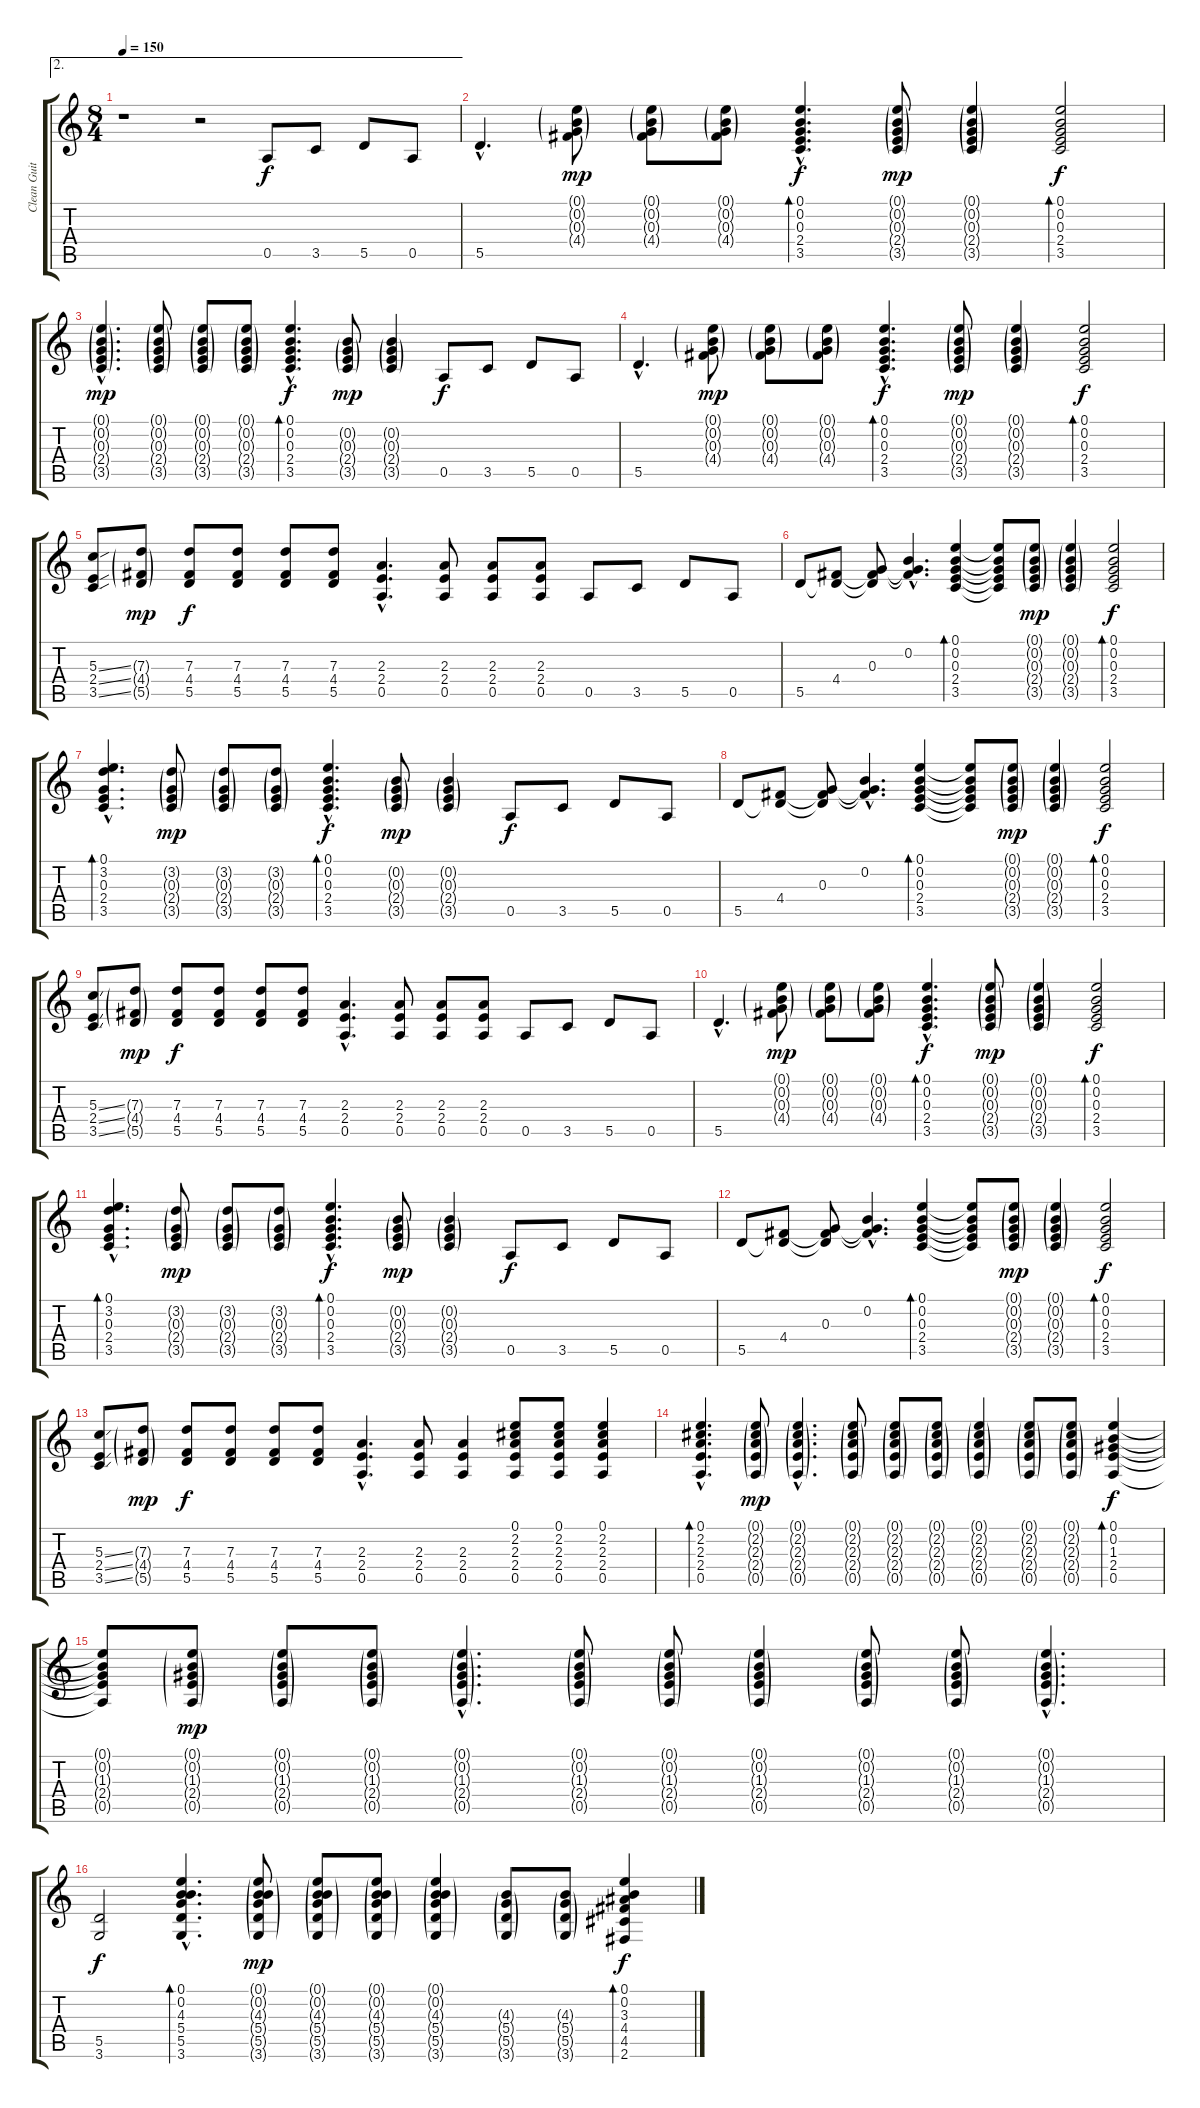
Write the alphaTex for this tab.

\track ("Clean Guitar" "Clean Guit") {instrument acousticguitarsteel}
\staff {score tabs}
\tuning (E4 B3 G3 D3 A2 E2) {hide}
\ae 2
\ts (8 4)
\tempo 150
\clef g2
\ks c
r.1{dy f} r.2 0.5.8 3.5.8 5.5.8 0.5.8 |
5.5{hac}.4{d} (0.1{g} 0.2{g} 0.3{g} 4.4{g}).8{dy mp} (0.1{g} 0.2{g} 0.3{g} 4.4{g}).8 (0.1{g} 0.2{g} 0.3{g} 4.4{g}).8 (0.1{hac} 0.2{hac} 0.3{hac} 2.4{hac} 3.5{hac}).4{d bd 120 dy f} (0.1{g} 0.2{g} 0.3{g} 2.4{g} 3.5{g}).8{dy mp} (0.1{g} 0.2{g} 0.3{g} 2.4{g} 3.5{g}).4 (0.1 0.2 0.3 2.4 3.5).2{bd 120 dy f} |
(0.1{g hac} 0.2{g hac} 0.3{g hac} 2.4{g hac} 3.5{g hac}).4{d dy mp} (0.1{g} 0.2{g} 0.3{g} 2.4{g} 3.5{g}).8 (0.1{g} 0.2{g} 0.3{g} 2.4{g} 3.5{g}).8 (0.1{g} 0.2{g} 0.3{g} 2.4{g} 3.5{g}).8 (0.1{hac} 0.2{hac} 0.3{hac} 2.4{hac} 3.5{hac}).4{d bd 120 dy f} (0.2{g} 0.3{g} 2.4{g} 3.5{g}).8{dy mp} (0.2{g} 0.3{g} 2.4{g} 3.5{g}).4 0.5.8{dy f} 3.5.8 5.5.8 0.5.8 |
5.5{hac}.4{d} (0.1{g} 0.2{g} 0.3{g} 4.4{g}).8{dy mp} (0.1{g} 0.2{g} 0.3{g} 4.4{g}).8 (0.1{g} 0.2{g} 0.3{g} 4.4{g}).8 (0.1{hac} 0.2{hac} 0.3{hac} 2.4{hac} 3.5{hac}).4{d bd 120 dy f} (0.1{g} 0.2{g} 0.3{g} 2.4{g} 3.5{g}).8{dy mp} (0.1{g} 0.2{g} 0.3{g} 2.4{g} 3.5{g}).4 (0.1 0.2 0.3 2.4 3.5).2{bd 120 dy f} |
(5.3{ss} 2.4{ss} 3.5{ss}).8 (7.3{g} 4.4{g} 5.5{g}).8{dy mp} (7.3 4.4 5.5).8{dy f} (7.3 4.4 5.5).8 (7.3 4.4 5.5).8 (7.3 4.4 5.5).8 (2.3{hac} 2.4{hac} 0.5{hac}).4{d} (2.3 2.4 0.5).8 (2.3 2.4 0.5).8 (2.3 2.4 0.5).8 0.5.8 3.5.8 5.5.8 0.5.8 |
5.5.8 (4.4 5.5{t}).8 (0.3 4.4{t} 5.5{t}).8 (0.2{hac} 0.3{hac t} 4.4{hac t}).4{d} (0.1 0.2 0.3 2.4 3.5).4{bd 120} (0.1{t} 0.2{t} 0.3{t} 2.4{t} 3.5{t}).8 (0.1{g} 0.2{g} 0.3{g} 2.4{g} 3.5{g}).8{dy mp} (0.1{g} 0.2{g} 0.3{g} 2.4{g} 3.5{g}).4 (0.1 0.2 0.3 2.4 3.5).2{bd 120 dy f} |
(0.1{hac} 3.2{hac} 0.3{hac} 2.4{hac} 3.5{hac}).4{d bd 120} (3.2{g} 0.3{g} 2.4{g} 3.5{g}).8{dy mp} (3.2{g} 0.3{g} 2.4{g} 3.5{g}).8 (3.2{g} 0.3{g} 2.4{g} 3.5{g}).8 (0.1{hac} 0.2{hac} 0.3{hac} 2.4{hac} 3.5{hac}).4{d bd 120 dy f} (0.2{g} 0.3{g} 2.4{g} 3.5{g}).8{dy mp} (0.2{g} 0.3{g} 2.4{g} 3.5{g}).4 0.5.8{dy f} 3.5.8 5.5.8 0.5.8 |
5.5.8 (4.4 5.5{t}).8 (0.3 4.4{t} 5.5{t}).8 (0.2{hac} 0.3{hac t} 4.4{hac t}).4{d} (0.1 0.2 0.3 2.4 3.5).4{bd 120} (0.1{t} 0.2{t} 0.3{t} 2.4{t} 3.5{t}).8 (0.1{g} 0.2{g} 0.3{g} 2.4{g} 3.5{g}).8{dy mp} (0.1{g} 0.2{g} 0.3{g} 2.4{g} 3.5{g}).4 (0.1 0.2 0.3 2.4 3.5).2{bd 120 dy f} |
(5.3{ss} 2.4{ss} 3.5{ss}).8 (7.3{g} 4.4{g} 5.5{g}).8{dy mp} (7.3 4.4 5.5).8{dy f} (7.3 4.4 5.5).8 (7.3 4.4 5.5).8 (7.3 4.4 5.5).8 (2.3{hac} 2.4{hac} 0.5{hac}).4{d} (2.3 2.4 0.5).8 (2.3 2.4 0.5).8 (2.3 2.4 0.5).8 0.5.8 3.5.8 5.5.8 0.5.8 |
5.5{hac}.4{d} (0.1{g} 0.2{g} 0.3{g} 4.4{g}).8{dy mp} (0.1{g} 0.2{g} 0.3{g} 4.4{g}).8 (0.1{g} 0.2{g} 0.3{g} 4.4{g}).8 (0.1{hac} 0.2{hac} 0.3{hac} 2.4{hac} 3.5{hac}).4{d bd 120 dy f} (0.1{g} 0.2{g} 0.3{g} 2.4{g} 3.5{g}).8{dy mp} (0.1{g} 0.2{g} 0.3{g} 2.4{g} 3.5{g}).4 (0.1 0.2 0.3 2.4 3.5).2{bd 120 dy f} |
(0.1{hac} 3.2{hac} 0.3{hac} 2.4{hac} 3.5{hac}).4{d bd 120} (3.2{g} 0.3{g} 2.4{g} 3.5{g}).8{dy mp} (3.2{g} 0.3{g} 2.4{g} 3.5{g}).8 (3.2{g} 0.3{g} 2.4{g} 3.5{g}).8 (0.1{hac} 0.2{hac} 0.3{hac} 2.4{hac} 3.5{hac}).4{d bd 120 dy f} (0.2{g} 0.3{g} 2.4{g} 3.5{g}).8{dy mp} (0.2{g} 0.3{g} 2.4{g} 3.5{g}).4 0.5.8{dy f} 3.5.8 5.5.8 0.5.8 |
5.5.8 (4.4 5.5{t}).8 (0.3 4.4{t} 5.5{t}).8 (0.2{hac} 0.3{hac t} 4.4{hac t}).4{d} (0.1 0.2 0.3 2.4 3.5).4{bd 120} (0.1{t} 0.2{t} 0.3{t} 2.4{t} 3.5{t}).8 (0.1{g} 0.2{g} 0.3{g} 2.4{g} 3.5{g}).8{dy mp} (0.1{g} 0.2{g} 0.3{g} 2.4{g} 3.5{g}).4 (0.1 0.2 0.3 2.4 3.5).2{bd 120 dy f} |
(5.3{ss} 2.4{ss} 3.5{ss}).8 (7.3{g} 4.4{g} 5.5{g}).8{dy mp} (7.3 4.4 5.5).8{dy f} (7.3 4.4 5.5).8 (7.3 4.4 5.5).8 (7.3 4.4 5.5).8 (2.3{hac} 2.4{hac} 0.5{hac}).4{d} (2.3 2.4 0.5).8 (2.3 2.4 0.5).4 (0.1 2.2 2.3 2.4 0.5).8 (0.1 2.2 2.3 2.4 0.5).8 (0.1 2.2 2.3 2.4 0.5).4 |
(0.1{hac} 2.2{hac} 2.3{hac} 2.4{hac} 0.5{hac}).4{d bd 120} (0.1{g} 2.2{g} 2.3{g} 2.4{g} 0.5{g}).8{dy mp} (0.1{g hac} 2.2{g hac} 2.3{g hac} 2.4{g hac} 0.5{g hac}).4{d} (0.1{g} 2.2{g} 2.3{g} 2.4{g} 0.5{g}).8 (0.1{g} 2.2{g} 2.3{g} 2.4{g} 0.5{g}).8 (0.1{g} 2.2{g} 2.3{g} 2.4{g} 0.5{g}).8 (0.1{g} 2.2{g} 2.3{g} 2.4{g} 0.5{g}).4 (0.1{g} 2.2{g} 2.3{g} 2.4{g} 0.5{g}).8 (0.1{g} 2.2{g} 2.3{g} 2.4{g} 0.5{g}).8 (0.1 0.2 1.3 2.4 0.5).4{bd 120 dy f} |
(0.1{t} 0.2{t} 1.3{t} 2.4{t} 0.5{t}).8 (0.1{g} 0.2{g} 1.3{g} 2.4{g} 0.5{g}).8{dy mp} (0.1{g} 0.2{g} 1.3{g} 2.4{g} 0.5{g}).8 (0.1{g} 0.2{g} 1.3{g} 2.4{g} 0.5{g}).8 (0.1{g hac} 0.2{g hac} 1.3{g hac} 2.4{g hac} 0.5{g hac}).4{d} (0.1{g} 0.2{g} 1.3{g} 2.4{g} 0.5{g}).8 (0.1{g} 0.2{g} 1.3{g} 2.4{g} 0.5{g}).8 (0.1{g} 0.2{g} 1.3{g} 2.4{g} 0.5{g}).4 (0.1{g} 0.2{g} 1.3{g} 2.4{g} 0.5{g}).8 (0.1{g} 0.2{g} 1.3{g} 2.4{g} 0.5{g}).8 (0.1{g hac} 0.2{g hac} 1.3{g hac} 2.4{g hac} 0.5{g hac}).4{d} |
(5.5 3.6).2{dy f} (0.1{hac} 0.2{hac} 4.3{hac} 5.4{hac} 5.5{hac} 3.6{hac}).4{d bd 120} (0.1{g} 0.2{g} 4.3{g} 5.4{g} 5.5{g} 3.6{g}).8{dy mp} (0.1{g} 0.2{g} 4.3{g} 5.4{g} 5.5{g} 3.6{g}).8 (0.1{g} 0.2{g} 4.3{g} 5.4{g} 5.5{g} 3.6{g}).8 (0.1{g} 0.2{g} 4.3{g} 5.4{g} 5.5{g} 3.6{g}).4 (4.3{g} 5.4{g} 5.5{g} 3.6{g}).8 (4.3{g} 5.4{g} 5.5{g} 3.6{g}).8 (0.1 0.2 3.3 4.4 4.5 2.6).4{bd 120 dy f}
